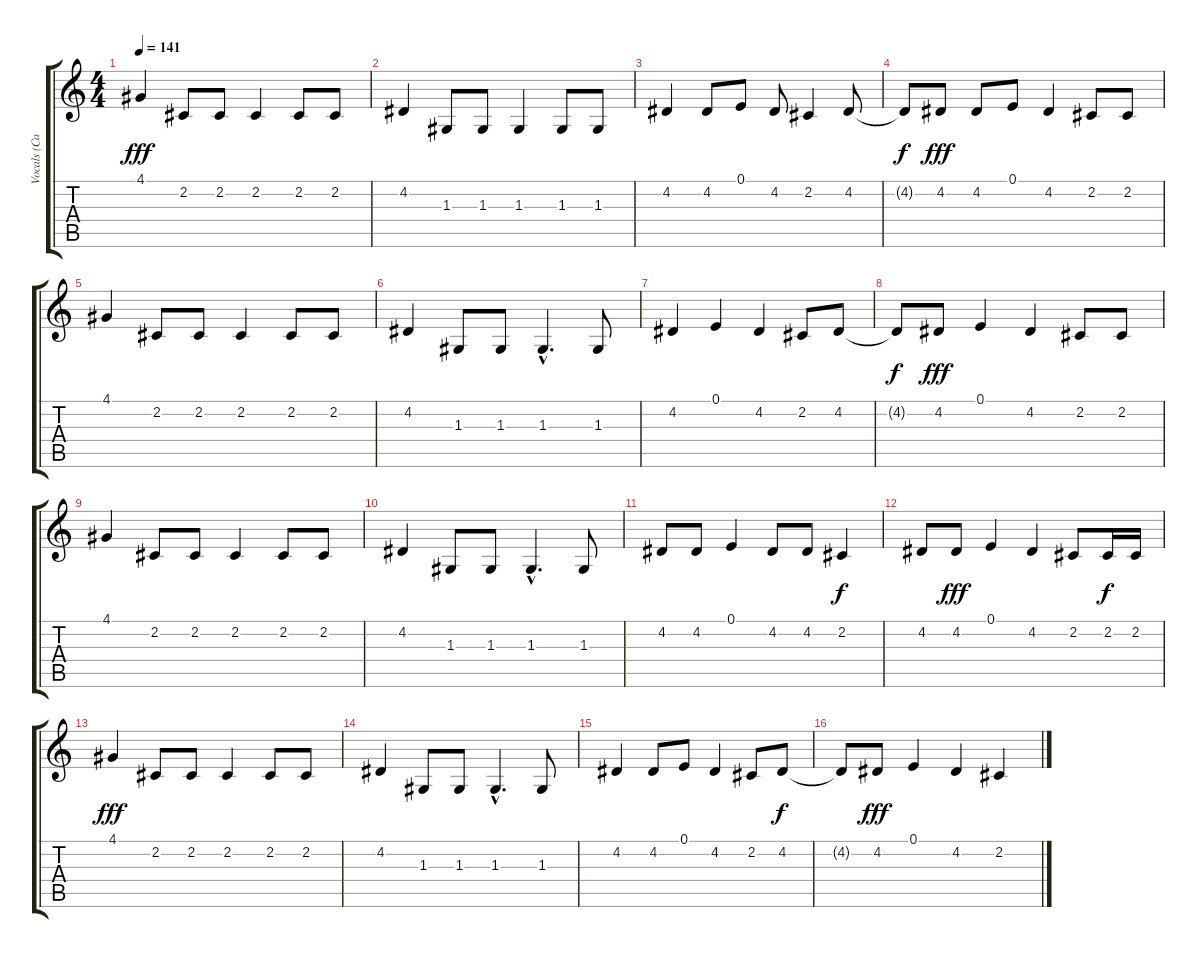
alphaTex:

\track ("Vocals (Carrie)" "Vocals (Ca") {instrument brightacousticpiano}
\staff {score tabs}
\tuning (E4 B3 G3 D3 A2 E2) {hide}
\ts (4 4)
\tempo 141
\clef g2
\ks c
4.1.4{dy fff} 2.2.8 2.2.8 2.2.4 2.2.8 2.2.8 |
4.2.4 1.3.8 1.3.8 1.3.4 1.3.8 1.3.8 |
4.2.4 4.2.8 0.1.8 4.2.8 2.2.4 4.2.8 |
4.2{t}.8{dy f} 4.2.8{dy fff} 4.2.8 0.1.8 4.2.4 2.2.8 2.2.8 |
4.1.4 2.2.8 2.2.8 2.2.4 2.2.8 2.2.8 |
4.2.4 1.3.8 1.3.8 1.3{hac}.4{d} 1.3.8 |
4.2.4 0.1.4 4.2.4 2.2.8 4.2.8 |
4.2{t}.8{dy f} 4.2.8{dy fff} 0.1.4 4.2.4 2.2.8 2.2.8 |
4.1.4 2.2.8 2.2.8 2.2.4 2.2.8 2.2.8 |
4.2.4 1.3.8 1.3.8 1.3{hac}.4{d} 1.3.8 |
4.2.8 4.2.8 0.1.4 4.2.8 4.2.8 2.2.4{dy f} |
4.2.8 4.2.8{dy fff} 0.1.4 4.2.4 2.2.8 2.2.16{dy f} 2.2.16 |
4.1.4{dy fff} 2.2.8 2.2.8 2.2.4 2.2.8 2.2.8 |
4.2.4 1.3.8 1.3.8 1.3{hac}.4{d} 1.3.8 |
4.2.4 4.2.8 0.1.8 4.2.4 2.2.8 4.2.8{dy f} |
4.2{t}.8 4.2.8{dy fff} 0.1.4 4.2.4 2.2.4
